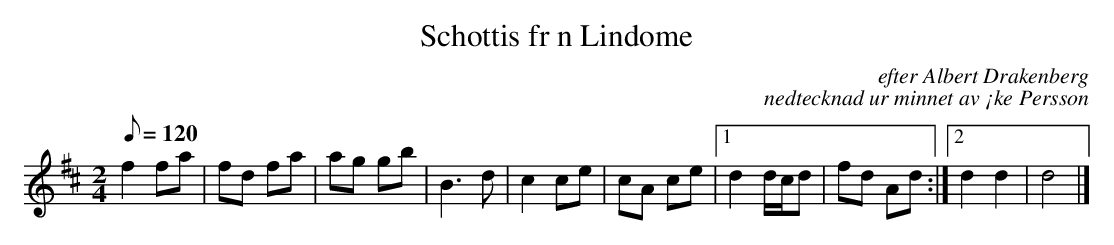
X:1
T:Schottis fr n Lindome
C:efter Albert Drakenberg
C:nedtecknad ur minnet av ¡ke Persson
M:2/4
L:1/8
K:D
Q:120
f2 fa | fd fa | ag gb | B3 d | c2 ce | cA ce |1 d2 d/c/d | fd Ad :|2 d2 d2 | d4 |]
